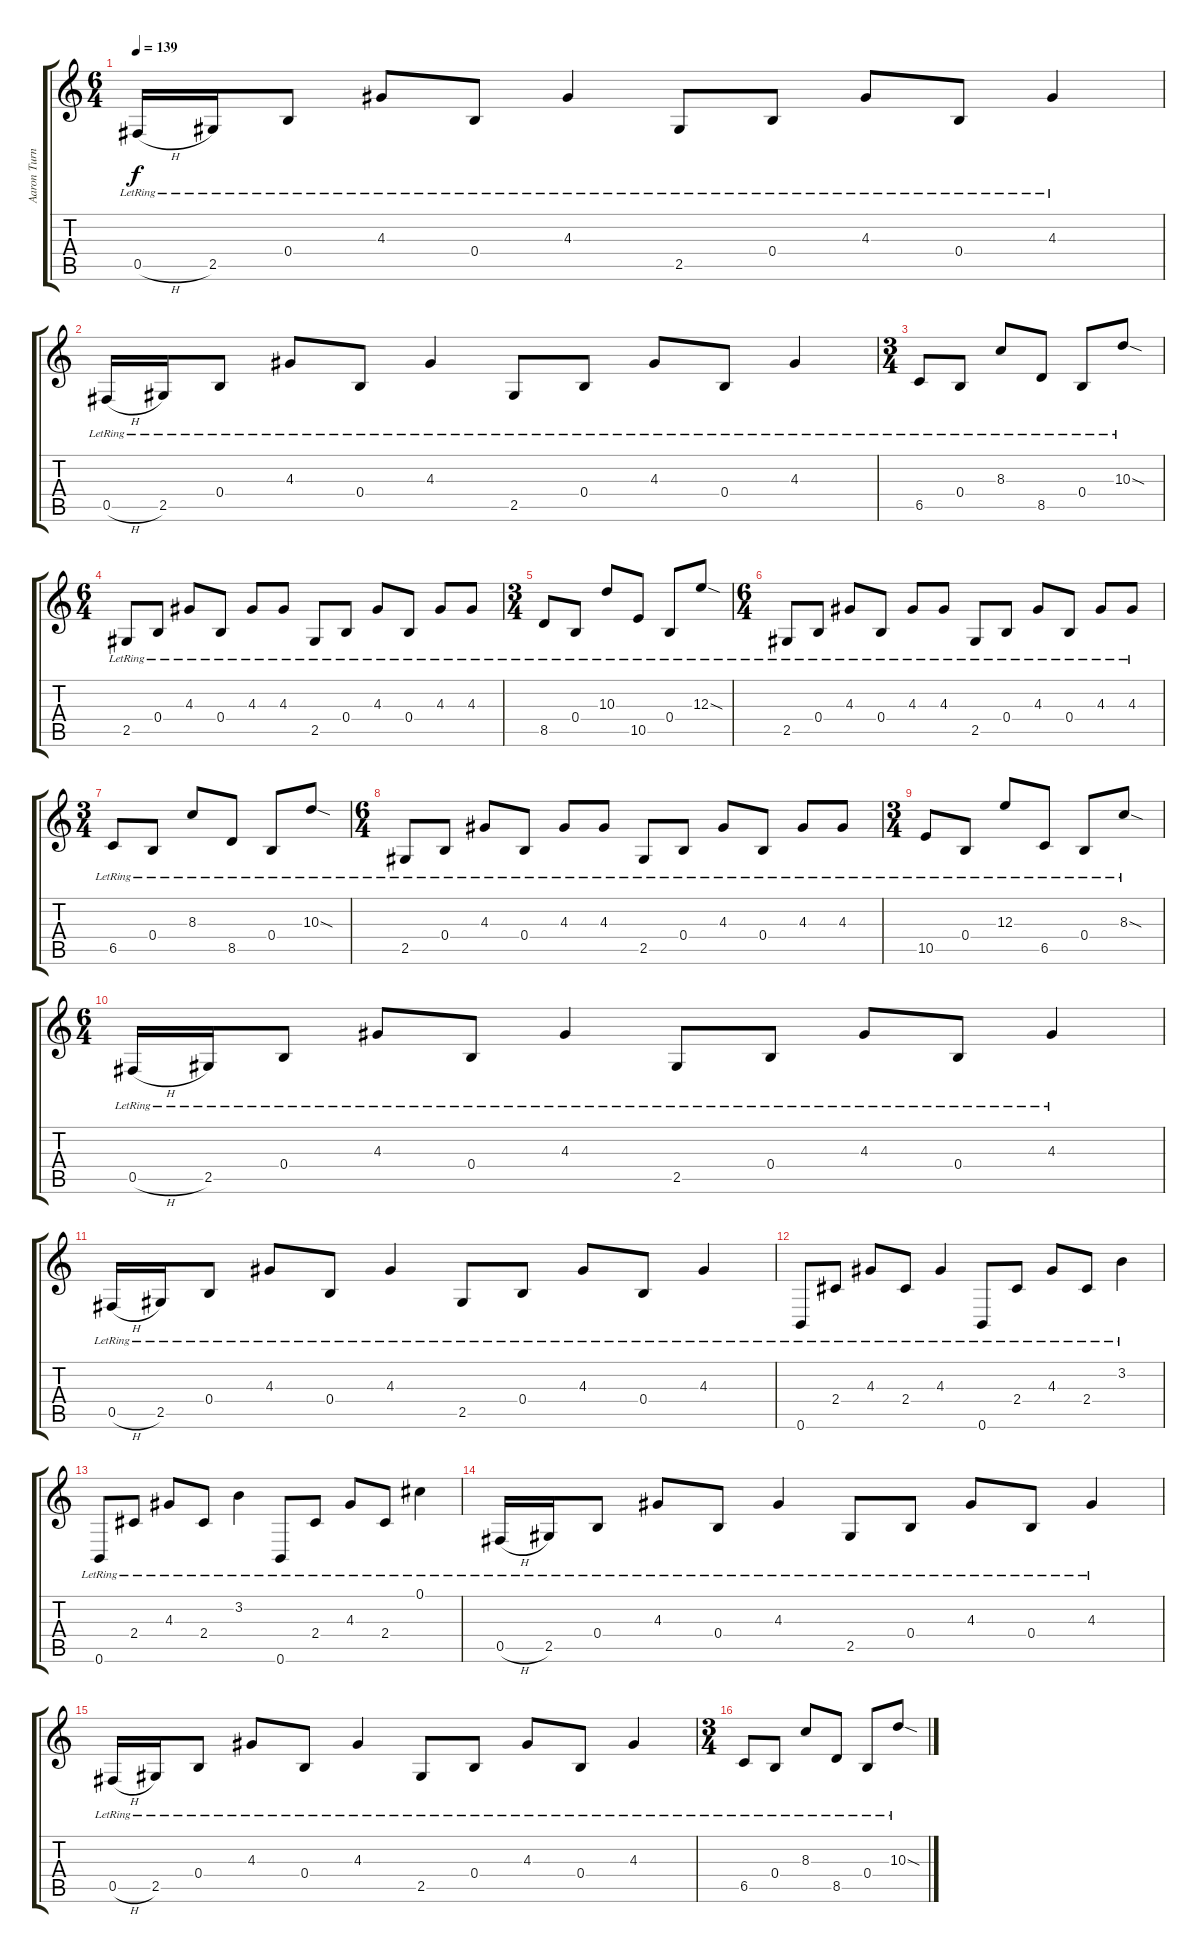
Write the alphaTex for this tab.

\track ("Aaron Turner" "Aaron Turn") {instrument distortionguitar}
\staff {score tabs}
\tuning (Db4 Ab3 E3 B2 Gb2 B1) {hide}
\ts (6 4)
\tempo 139
\clef g2
\ks c
0.5{h lr}.16{dy f} 2.5{lr}.16 0.4{lr}.8 4.3{lr}.8 0.4{lr}.8 4.3{lr}.4 2.5{lr}.8 0.4{lr}.8 4.3{lr}.8 0.4{lr}.8 4.3{lr}.4 |
0.5{h lr}.16 2.5{lr}.16 0.4{lr}.8 4.3{lr}.8 0.4{lr}.8 4.3{lr}.4 2.5{lr}.8 0.4{lr}.8 4.3{lr}.8 0.4{lr}.8 4.3{lr}.4 |
\ts (3 4)
6.5{lr}.8 0.4{lr}.8 8.3{lr}.8 8.5{lr}.8 0.4{lr}.8 10.3{sod lr}.8 |
\ts (6 4)
2.5{lr}.8 0.4{lr}.8 4.3{lr}.8 0.4{lr}.8 4.3{lr}.8 4.3{lr}.8 2.5{lr}.8 0.4{lr}.8 4.3{lr}.8 0.4{lr}.8 4.3{lr}.8 4.3{lr}.8 |
\ts (3 4)
8.5{lr}.8 0.4{lr}.8 10.3{lr}.8 10.5{lr}.8 0.4{lr}.8 12.3{sod lr}.8 |
\ts (6 4)
2.5{lr}.8 0.4{lr}.8 4.3{lr}.8 0.4{lr}.8 4.3{lr}.8 4.3{lr}.8 2.5{lr}.8 0.4{lr}.8 4.3{lr}.8 0.4{lr}.8 4.3{lr}.8 4.3{lr}.8 |
\ts (3 4)
6.5{lr}.8 0.4{lr}.8 8.3{lr}.8 8.5{lr}.8 0.4{lr}.8 10.3{sod lr}.8 |
\ts (6 4)
2.5{lr}.8 0.4{lr}.8 4.3{lr}.8 0.4{lr}.8 4.3{lr}.8 4.3{lr}.8 2.5{lr}.8 0.4{lr}.8 4.3{lr}.8 0.4{lr}.8 4.3{lr}.8 4.3{lr}.8 |
\ts (3 4)
10.5{lr}.8 0.4{lr}.8 12.3{lr}.8 6.5{lr}.8 0.4{lr}.8 8.3{sod lr}.8 |
\ts (6 4)
0.5{h lr}.16 2.5{lr}.16 0.4{lr}.8 4.3{lr}.8 0.4{lr}.8 4.3{lr}.4 2.5{lr}.8 0.4{lr}.8 4.3{lr}.8 0.4{lr}.8 4.3{lr}.4 |
0.5{h lr}.16 2.5{lr}.16 0.4{lr}.8 4.3{lr}.8 0.4{lr}.8 4.3{lr}.4 2.5{lr}.8 0.4{lr}.8 4.3{lr}.8 0.4{lr}.8 4.3{lr}.4 |
0.6{lr}.8 2.4{lr}.8 4.3{lr}.8 2.4{lr}.8 4.3{lr}.4 0.6{lr}.8 2.4{lr}.8 4.3{lr}.8 2.4{lr}.8 3.2{lr}.4 |
0.6{lr}.8 2.4{lr}.8 4.3{lr}.8 2.4{lr}.8 3.2{lr}.4 0.6{lr}.8 2.4{lr}.8 4.3{lr}.8 2.4{lr}.8 0.1{lr}.4 |
0.5{h lr}.16 2.5{lr}.16 0.4{lr}.8 4.3{lr}.8 0.4{lr}.8 4.3{lr}.4 2.5{lr}.8 0.4{lr}.8 4.3{lr}.8 0.4{lr}.8 4.3{lr}.4 |
0.5{h lr}.16 2.5{lr}.16 0.4{lr}.8 4.3{lr}.8 0.4{lr}.8 4.3{lr}.4 2.5{lr}.8 0.4{lr}.8 4.3{lr}.8 0.4{lr}.8 4.3{lr}.4 |
\ts (3 4)
6.5{lr}.8 0.4{lr}.8 8.3{lr}.8 8.5{lr}.8 0.4{lr}.8 10.3{sod lr}.8
